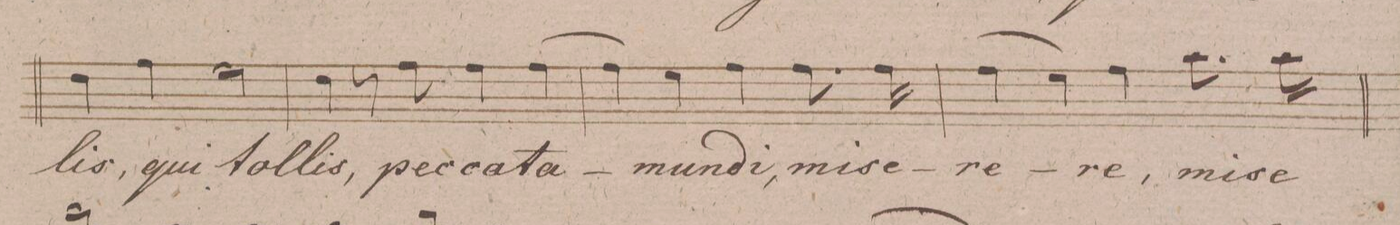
**kern	**text
*I"Alto	*
*clefC3	*
*k[f#]	*
*met(c)	*
*M4/4	*
*2	*
4e	-lis,
4g	qui
2f#	tol-
=8	=8
4e	-lis
8r	.
8g	pe-
4g	-ca-
[4g	-ta
=9	=9
4g]	.
4f#	mun-
4g	-di,
8.g	mi-
16g	-se-
=10	=10
(>4g	-re-
4f#)	.
4g	-re,
8.b	mi-
16b	-se-
=11	=11
*-	*-
